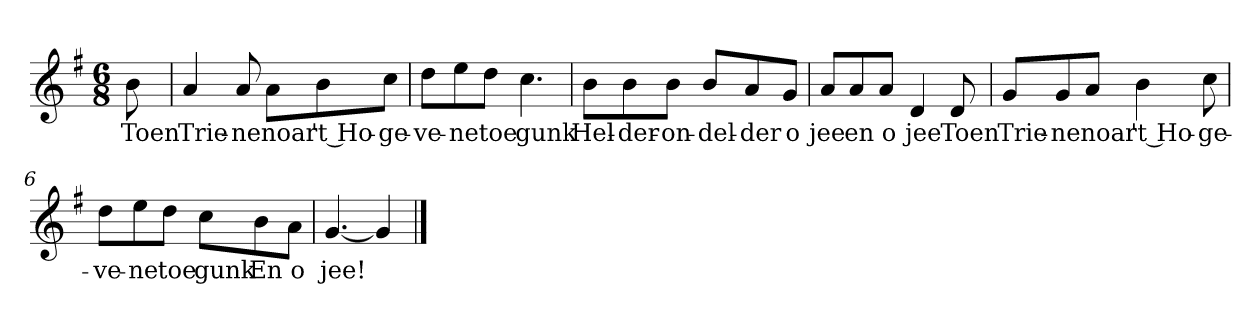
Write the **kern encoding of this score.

**kern	**text
*part1	*part1
*staff1	*staff1
*clefG2	*
*k[f#]	*
*G:	*
*M6/8	*
*MM120	*
=	=
8b	Toen
=1	=1
4a	Trie-
8a	-ne
8a\L	noar
8b\	't Ho-
8cc\J	-ge-
=2	=2
8dd\L	-ve-
8ee\	-ne
8dd\J	toe
4.cc	gunk
=3	=3
8b\L	Hel-
8b\	-der-
8b\J	-on-
8b/L	-del-
8a/	-der
8g/J	o
=4	=4
8a/L	jee
8a/	en
8a/J	o
4d	jee
8d	Toen
=5	=5
8g/L	Trie-
8g/	-ne
8a/J	noar
4b	't Ho-
8cc	-ge-
=6	=6
8dd\L	-ve-
8ee\	-ne
8dd\J	toe
8cc\L	gunk
8b\	En
8a\J	o
=7	=7
[4.g	jee!
4g]	.
==	==
*-	*-
